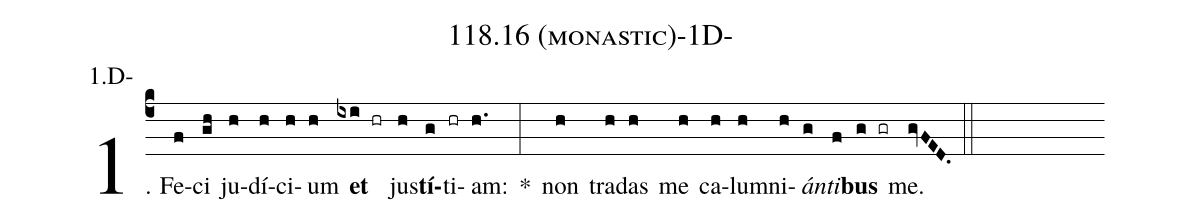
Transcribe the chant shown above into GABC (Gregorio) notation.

name: 118.16 (monastic)-1D-;
annotation: 1.D-;
%%
(c4)1. Fe(f)ci(gh) ju(h)dí(h)ci(h)um(h) <b>et</b>(ixi hr) jus(h)<b>tí</b>(g)ti(hr)am:(h.) *(:) non(h) tra(h)das(h) me(h) ca(h)lum(h)ni(h)<i>án</i>(g)<i>ti</i>(f)<b>bus</b>(g gr) me.(gvFED.) (::)
